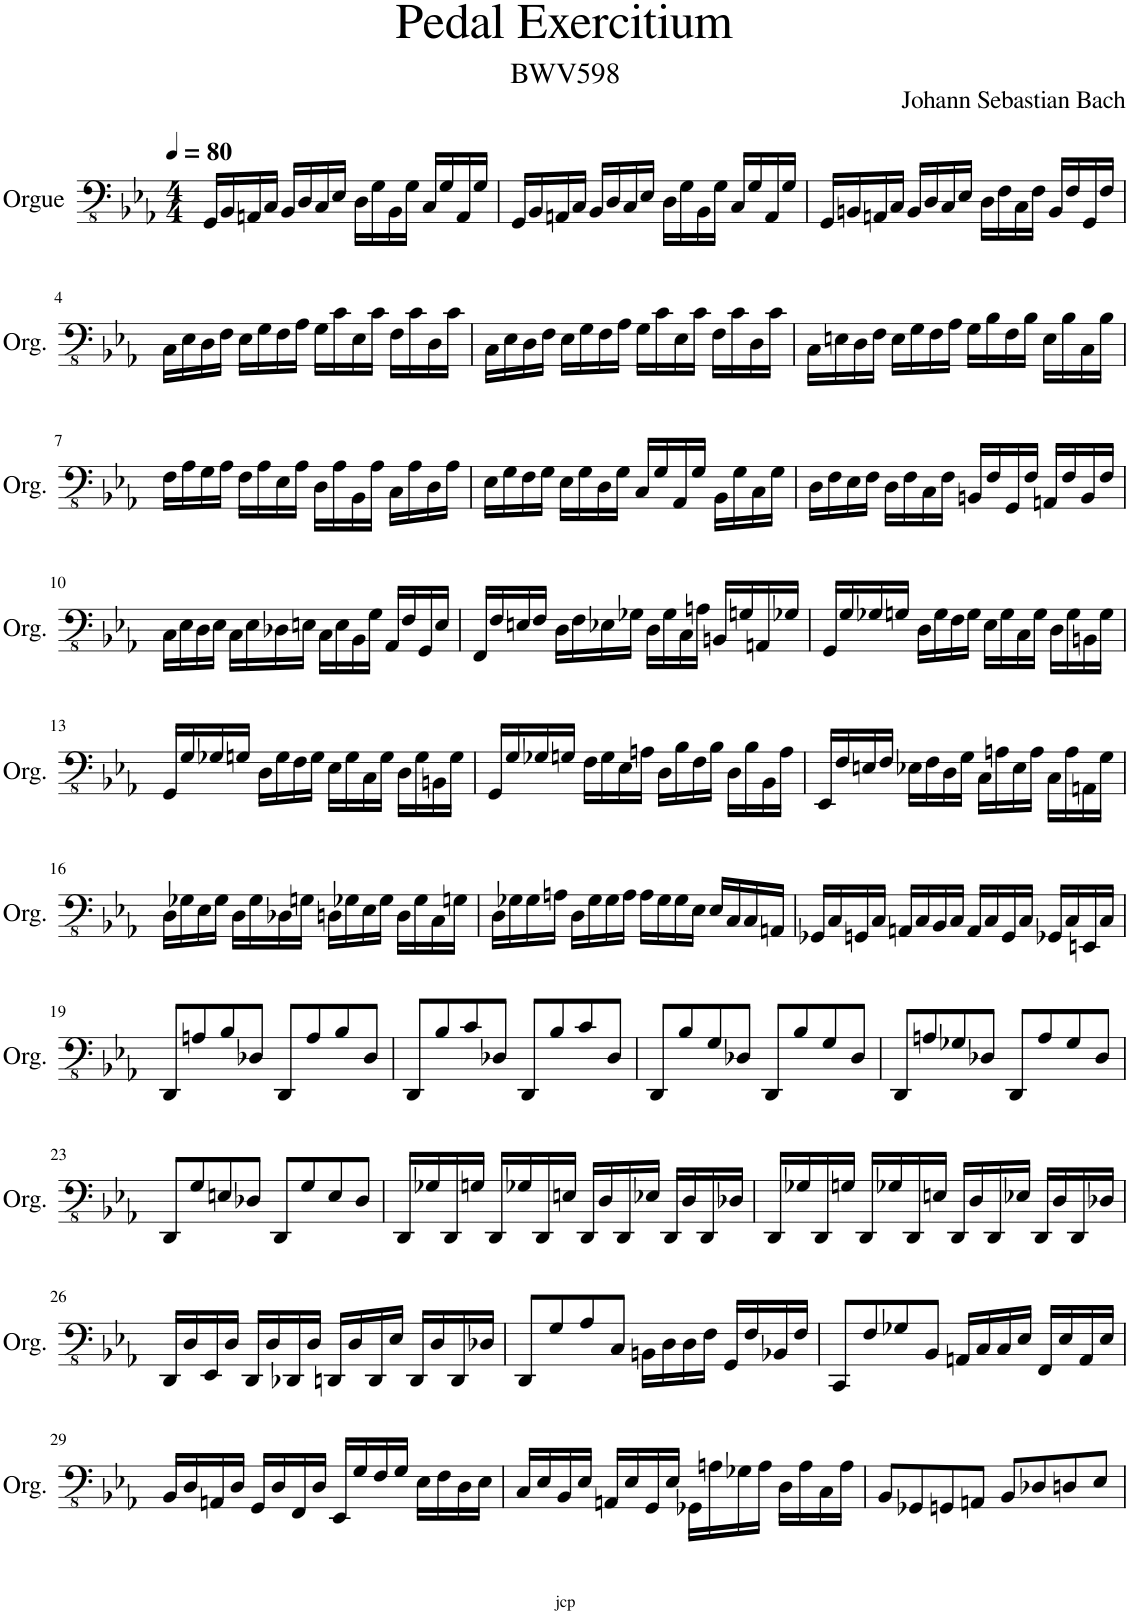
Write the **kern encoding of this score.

**kern
*part1
*staff1
*I"Orgue
*I'Org.
*clefFv4
*k[b-e-a-]
*M4/4
*MM80
=1
16GGG/LL
16BBB-/
16AAAn/
16CC/JJ
16BBB-/LL
16DD/
16CC/
16EE-/JJ
16DD\LL
16GG\
16BBB-\
16GG\JJ
16CC/LL
16GG/
16AAA/
16GG/JJ
=2
16GGG/LL
16BBB-/
16AAAn/
16CC/JJ
16BBB-/LL
16DD/
16CC/
16EE-/JJ
16DD\LL
16GG\
16BBB-\
16GG\JJ
16CC/LL
16GG/
16AAA/
16GG/JJ
=3
16GGG/LL
16BBBn/
16AAAn/
16CC/JJ
16BBB/LL
16DD/
16CC/
16EE-/JJ
16DD\LL
16FF\
16CC\
16FF\JJ
16BBB/LL
16FF/
16GGG/
16FF/JJ
!!LO:LB:g=z
=4
16CC\LL
16EE-\
16DD\
16FF\JJ
16EE-\LL
16GG\
16FF\
16AA-\JJ
16GG\LL
16C\
16EE-\
16C\JJ
16FF\LL
16C\
16DD\
16C\JJ
=5
16CC\LL
16EE-\
16DD\
16FF\JJ
16EE-\LL
16GG\
16FF\
16AA-\JJ
16GG\LL
16C\
16EE-\
16C\JJ
16FF\LL
16C\
16DD\
16C\JJ
=6
16CC\LL
16EEn\
16DD\
16FF\JJ
16EE\LL
16GG\
16FF\
16AA-\JJ
16GG\LL
16BB-\
16FF\
16BB-\JJ
16EE\LL
16BB-\
16CC\
16BB-\JJ
!!LO:LB:g=z
=7
16FF\LL
16AA-\
16GG\
16AA-\JJ
16FF\LL
16AA-\
16EE-\
16AA-\JJ
16DD\LL
16AA-\
16BBB-\
16AA-\JJ
16CC\LL
16AA-\
16DD\
16AA-\JJ
=8
16EE-\LL
16GG\
16FF\
16GG\JJ
16EE-\LL
16GG\
16DD\
16GG\JJ
16CC/LL
16GG/
16AAA-/
16GG/JJ
16BBB-\LL
16GG\
16CC\
16GG\JJ
=9
16DD\LL
16FF\
16EE-\
16FF\JJ
16DD\LL
16FF\
16CC\
16FF\JJ
16BBBn/LL
16FF/
16GGG/
16FF/JJ
16AAAn/LL
16FF/
16BBB/
16FF/JJ
!!LO:LB:g=z
=10
16CC\LL
16EE-\
16DD\
16EE-\JJ
16CC\LL
16EE-\
16DD-X\
16EEn\JJ
16CC\LL
16EE\
16BBB-\
16GG\JJ
16AAA-/LL
16FF/
16GGG/
16EE/JJ
=11
16FFF/LL
16FF/
16EEn/
16FF/JJ
16DD\LL
16FF\
16EE-X\
16GG-X\JJ
16DD\LL
16GG-\
16CC\
16AAn\JJ
16BBBn/LL
16GGn/
16AAAn/
16GG-X/JJ
=12
16GGG/LL
16GG/
16GG-X/
16GGn/JJ
16DD\LL
16GG\
16FF\
16GG\JJ
16EE-\LL
16GG\
16CC\
16GG\JJ
16DD\LL
16GG\
16BBBn\
16GG\JJ
!!LO:LB:g=z
=13
16GGG/LL
16GG/
16GG-X/
16GGn/JJ
16DD\LL
16GG\
16FF\
16GG\JJ
16EE-\LL
16GG\
16CC\
16GG\JJ
16DD\LL
16GG\
16BBBn\
16GG\JJ
=14
16GGG/LL
16GG/
16GG-X/
16GGn/JJ
16FF\LL
16GG\
16EE-\
16AAn\JJ
16DD\LL
16BB-\
16FF\
16BB-\JJ
16DD\LL
16BB-\
16BBB-\
16AA\JJ
=15
16EEE-/LL
16FF/
16EEn/
16FF/JJ
16EE-X\LL
16FF\
16DD\
16GG\JJ
16CC\LL
16AAn\
16EE-\
16AA\JJ
16CC\LL
16AA\
16AAAn\
16GG\JJ
!!LO:LB:g=z
=16
16DD\LL
16GG-X\
16EE-\
16GG-\JJ
16DD\LL
16GG-\
16DD-X\
16GGn\JJ
16DDn\LL
16GG-X\
16EE-\
16GG-\JJ
16DD\LL
16GG-\
16CC\
16GGn\JJ
=17
16DD\LL
16GG-X\
16GG-\
16AAn\JJ
16DD\LL
16GG-\
16GG-\
16AA\JJ
16AA\LL
16GG-\
16GG-\
16EE-\JJ
16EE-/LL
16CC/
16CC/
16AAAn/JJ
=18
16GGG-X/LL
16CC/
16GGGn/
16CC/JJ
16AAAn/LL
16CC/
16BBB-/
16CC/JJ
16AAA/LL
16CC/
16GGG/
16CC/JJ
16GGG-X/LL
16CC/
16EEEn/
16CC/JJ
!!LO:LB:g=z
=19
8DDD/L
8AAn/
8BB-/
8DD-X/J
8DDD/L
8AA/
8BB-/
8DD-/J
=20
8DDD/L
8BB-/
8C/
8DD-X/J
8DDD/L
8BB-/
8C/
8DD-/J
=21
8DDD/L
8BB-/
8GG/
8DD-X/J
8DDD/L
8BB-/
8GG/
8DD-/J
=22
8DDD/L
8AAn/
8GG-X/
8DD-X/J
8DDD/L
8AA/
8GG-/
8DD-/J
!!LO:LB:g=z
=23
8DDD/L
8GG/
8EEn/
8DD-X/J
8DDD/L
8GG/
8EE/
8DD-/J
=24
16DDD/LL
16GG-X/
16DDD/
16GGn/JJ
16DDD/LL
16GG-X/
16DDD/
16EEn/JJ
16DDD/LL
16DD/
16DDD/
16EE-X/JJ
16DDD/LL
16DD/
16DDD/
16DD-X/JJ
=25
16DDD/LL
16GG-X/
16DDD/
16GGn/JJ
16DDD/LL
16GG-X/
16DDD/
16EEn/JJ
16DDD/LL
16DD/
16DDD/
16EE-X/JJ
16DDD/LL
16DD/
16DDD/
16DD-X/JJ
!!LO:LB:g=z
=26
16DDD/LL
16DD/
16EEE-/
16DD/JJ
16DDD/LL
16DD/
16DDD-X/
16DD/JJ
16DDDn/LL
16DD/
16DDD/
16EE-/JJ
16DDD/LL
16DD/
16DDD/
16DD-X/JJ
=27
8DDD/L
8GG/
8AA-/
8CC/J
16BBBn\LL
16DD\
16DD\
16FF\JJ
16GGG/LL
16FF/
16BBB-X/
16FF/JJ
=28
8CCC/L
8FF/
8GG-X/
8BBB-/J
16AAAn/LL
16CC/
16CC/
16EE-/JJ
16FFF/LL
16EE-/
16AAA/
16EE-/JJ
!!LO:LB:g=z
=29
16BBB-/LL
16DD/
16AAAn/
16DD/JJ
16GGG/LL
16DD/
16FFF/
16DD/JJ
16EEE-/LL
16GG/
16FF/
16GG/JJ
16EE-\LL
16FF\
16DD\
16EE-\JJ
=30
16CC/LL
16EE-/
16BBB-/
16EE-/JJ
16AAAn/LL
16EE-/
16GGG/
16EE-/JJ
16GGG-X\LL
16AAn\
16GG-X\
16AA\JJ
16DD\LL
16AA\
16CC\
16AA\JJ
=31
8BBB-/L
8GGG-X/
8GGGn/
8AAAn/J
8BBB-/L
8DD-X/
8DDn/
8EE-/J
=
*-
